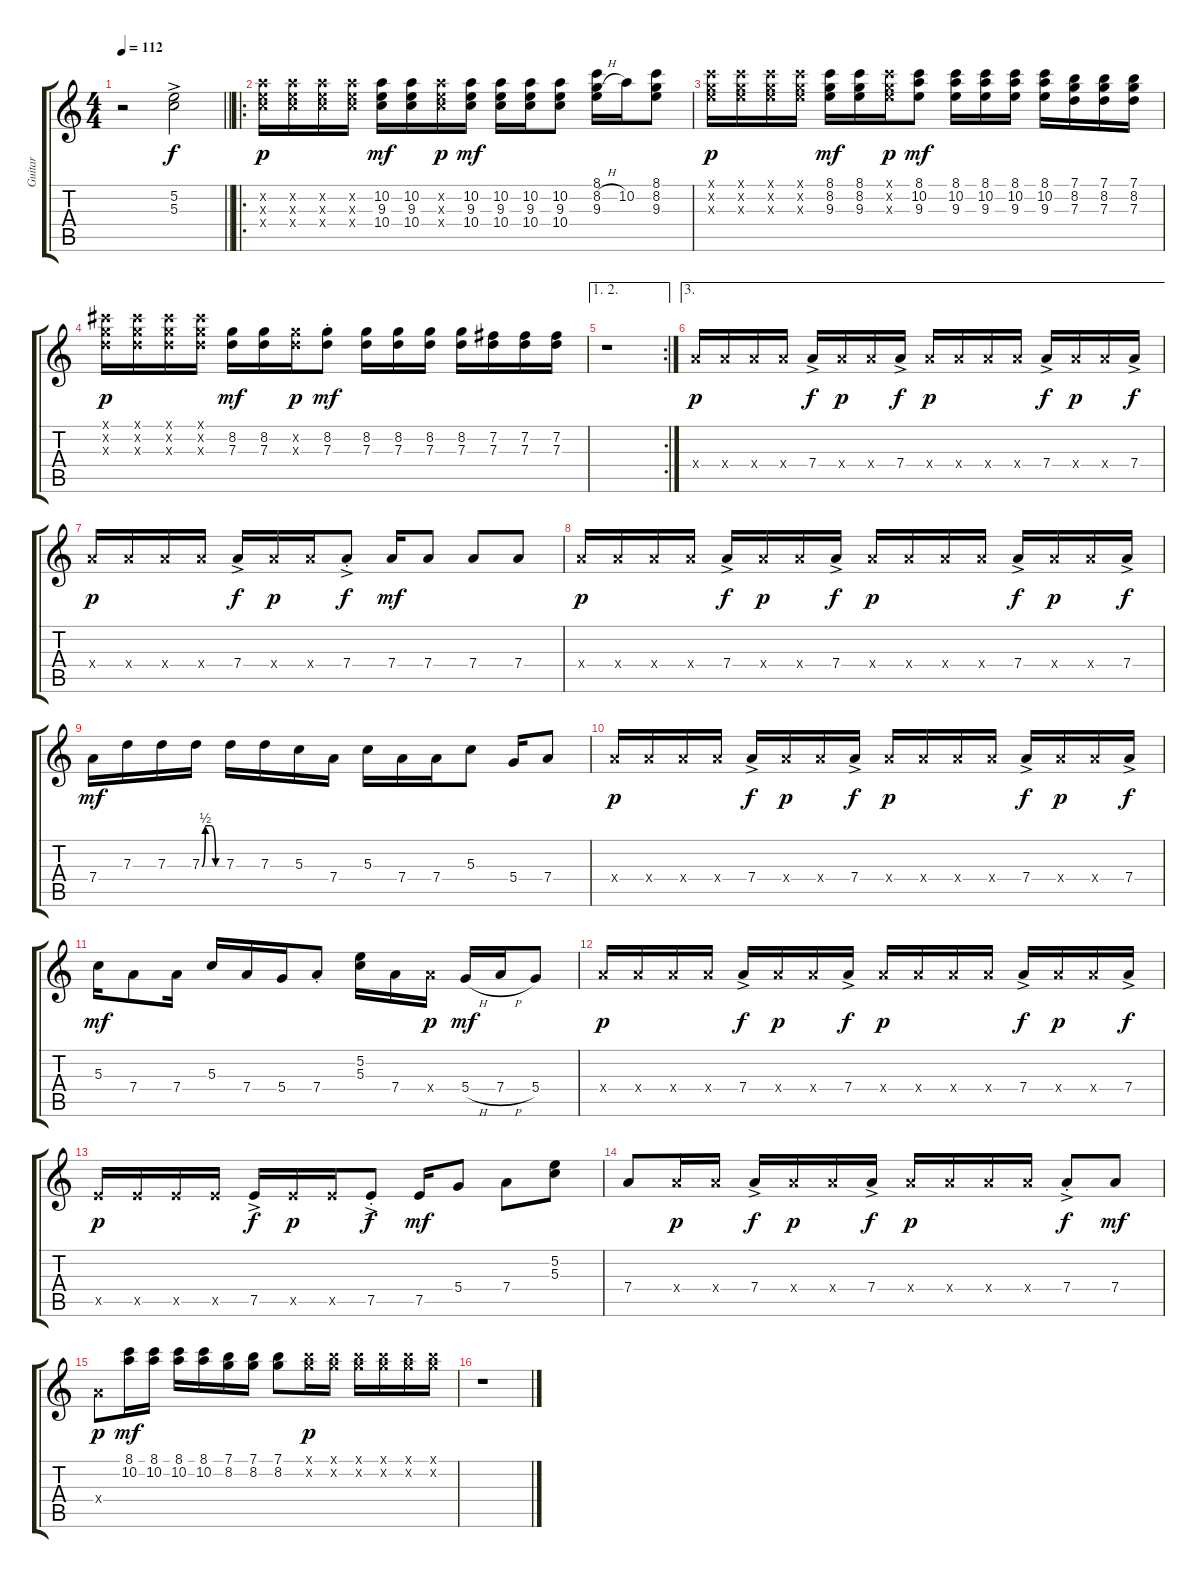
\track ("Guitar" "Guitar") {instrument overdrivenguitar}
\staff {score tabs}
\tuning (E4 B3 G3 D3 A2 E2) {hide}
\ts (4 4)
\tempo 112
\clef g2
\barLineRight lightlight
\ks c
r.2{dy mf} (5.2{ac} 5.3{ac}).2{dy f} |
\ro
(10.2{x} 9.3{x} 10.4{x}).16{dy p} (10.2{x} 9.3{x} 10.4{x}).16 (10.2{x} 9.3{x} 10.4{x}).16 (10.2{x} 9.3{x} 10.4{x}).16 (10.2 9.3 10.4).16{dy mf} (10.2 9.3 10.4).16 (10.2{x} 9.3{x} 10.4{x}).16{dy p} (10.2 9.3 10.4).16{dy mf} (10.2 9.3 10.4).16 (10.2 9.3 10.4).16 (10.2 9.3 10.4).8 (8.1 8.2{h} 9.3).16 10.2.16 (8.1 8.2 9.3).8 |
(8.1{x} 8.2{x} 9.3{x}).16{dy p} (8.1{x} 8.2{x} 9.3{x}).16 (8.1{x} 8.2{x} 9.3{x}).16 (8.1{x} 8.2{x} 9.3{x}).16 (8.1 8.2 9.3).16{dy mf} (8.1 8.2 9.3).16 (8.1{x} 8.2{x} 9.3{x}).16{dy p} (8.1 10.2 9.3).8{dy mf} (8.1 10.2 9.3).16 (8.1 10.2 9.3).16 (8.1 10.2 9.3).16 (8.1 10.2 9.3).16 (7.1 8.2 7.3).16 (7.1 8.2 7.3).16 (7.1 8.2 7.3).16 |
(9.1{x} 8.2{x} 7.3{x}).16{dy p} (9.1{x} 8.2{x} 7.3{x}).16 (9.1{x} 8.2{x} 7.3{x}).16 (9.1{x} 8.2{x} 7.3{x}).16 (8.2 7.3).16{dy mf} (8.2 7.3).16 (8.2{x} 7.3{x}).16{dy p} (8.2{st} 7.3{st}).8{dy mf} (8.2 7.3).16 (8.2 7.3).16 (8.2 7.3).16 (8.2 7.3).16 (7.2 7.3).16 (7.2 7.3).16 (7.2 7.3).16 |
\ae (1 2)
\rc 2
r.1 |
\ae 3
7.4{x}.16{dy p} 7.4{x}.16 7.4{x}.16 7.4{x}.16 7.4{ac}.16{dy f} 7.4{x}.16{dy p} 7.4{x}.16 7.4{ac}.16{dy f} 7.4{x}.16{dy p} 7.4{x}.16 7.4{x}.16 7.4{x}.16 7.4{ac}.16{dy f} 7.4{x}.16{dy p} 7.4{x}.16 7.4{ac}.16{dy f} |
7.4{x}.16{dy p} 7.4{x}.16 7.4{x}.16 7.4{x}.16 7.4{ac}.16{dy f} 7.4{x}.16{dy p} 7.4{x}.16 7.4{ac st}.8{dy f} 7.4.16{dy mf} 7.4.8 7.4.8 7.4.8 |
7.4{x}.16{dy p} 7.4{x}.16 7.4{x}.16 7.4{x}.16 7.4{ac}.16{dy f} 7.4{x}.16{dy p} 7.4{x}.16 7.4{ac}.16{dy f} 7.4{x}.16{dy p} 7.4{x}.16 7.4{x}.16 7.4{x}.16 7.4{ac}.16{dy f} 7.4{x}.16{dy p} 7.4{x}.16 7.4{ac}.16{dy f} |
7.4.16{dy mf} 7.3.16 7.3.16 7.3{be (custom 0 0 10 2 25 2 40 0 60 0)}.16 7.3.16 7.3.16 5.3.16 7.4.16 5.3.16 7.4.16 7.4.16 5.3.8 5.4.16 7.4.8 |
7.4{x}.16{dy p} 7.4{x}.16 7.4{x}.16 7.4{x}.16 7.4{ac}.16{dy f} 7.4{x}.16{dy p} 7.4{x}.16 7.4{ac}.16{dy f} 7.4{x}.16{dy p} 7.4{x}.16 7.4{x}.16 7.4{x}.16 7.4{ac}.16{dy f} 7.4{x}.16{dy p} 7.4{x}.16 7.4{ac}.16{dy f} |
5.3.16{dy mf} 7.4.8 7.4.16 5.3.16 7.4.16 5.4.16 7.4{st}.8 (5.2 5.3).16 7.4.16 7.4{x}.16{dy p} 5.4{h}.16{dy mf} 7.4{h}.16 5.4.8 |
7.4{x}.16{dy p} 7.4{x}.16 7.4{x}.16 7.4{x}.16 7.4{ac}.16{dy f} 7.4{x}.16{dy p} 7.4{x}.16 7.4{ac}.16{dy f} 7.4{x}.16{dy p} 7.4{x}.16 7.4{x}.16 7.4{x}.16 7.4{ac}.16{dy f} 7.4{x}.16{dy p} 7.4{x}.16 7.4{ac}.16{dy f} |
7.5{x}.16{dy p} 7.5{x}.16 7.5{x}.16 7.5{x}.16 7.5{ac}.16{dy f} 7.5{x}.16{dy p} 7.5{x}.16 7.5{ac st}.8{dy f} 7.5.16{dy mf} 5.4.8 7.4.8 (5.2 5.3).8 |
7.4.8 7.4{x}.16{dy p} 7.4{x}.16 7.4{ac}.16{dy f} 7.4{x}.16{dy p} 7.4{x}.16 7.4{ac}.16{dy f} 7.4{x}.16{dy p} 7.4{x}.16 7.4{x}.16 7.4{x}.16 7.4{ac st}.8{dy f} 7.4.8{dy mf} |
7.4{x}.8{dy p} (8.1 10.2).16{dy mf} (8.1 10.2).16 (8.1 10.2).16 (8.1 10.2).16 (7.1 8.2).16 (7.1 8.2).16 (7.1 8.2).8 (7.1{x} 8.2{x}).16{dy p} (7.1{x} 8.2{x}).16 (7.1{x} 8.2{x}).16 (7.1{x} 8.2{x}).16 (7.1{x} 8.2{x}).16 (7.1{x} 8.2{x}).16 |
r.1
